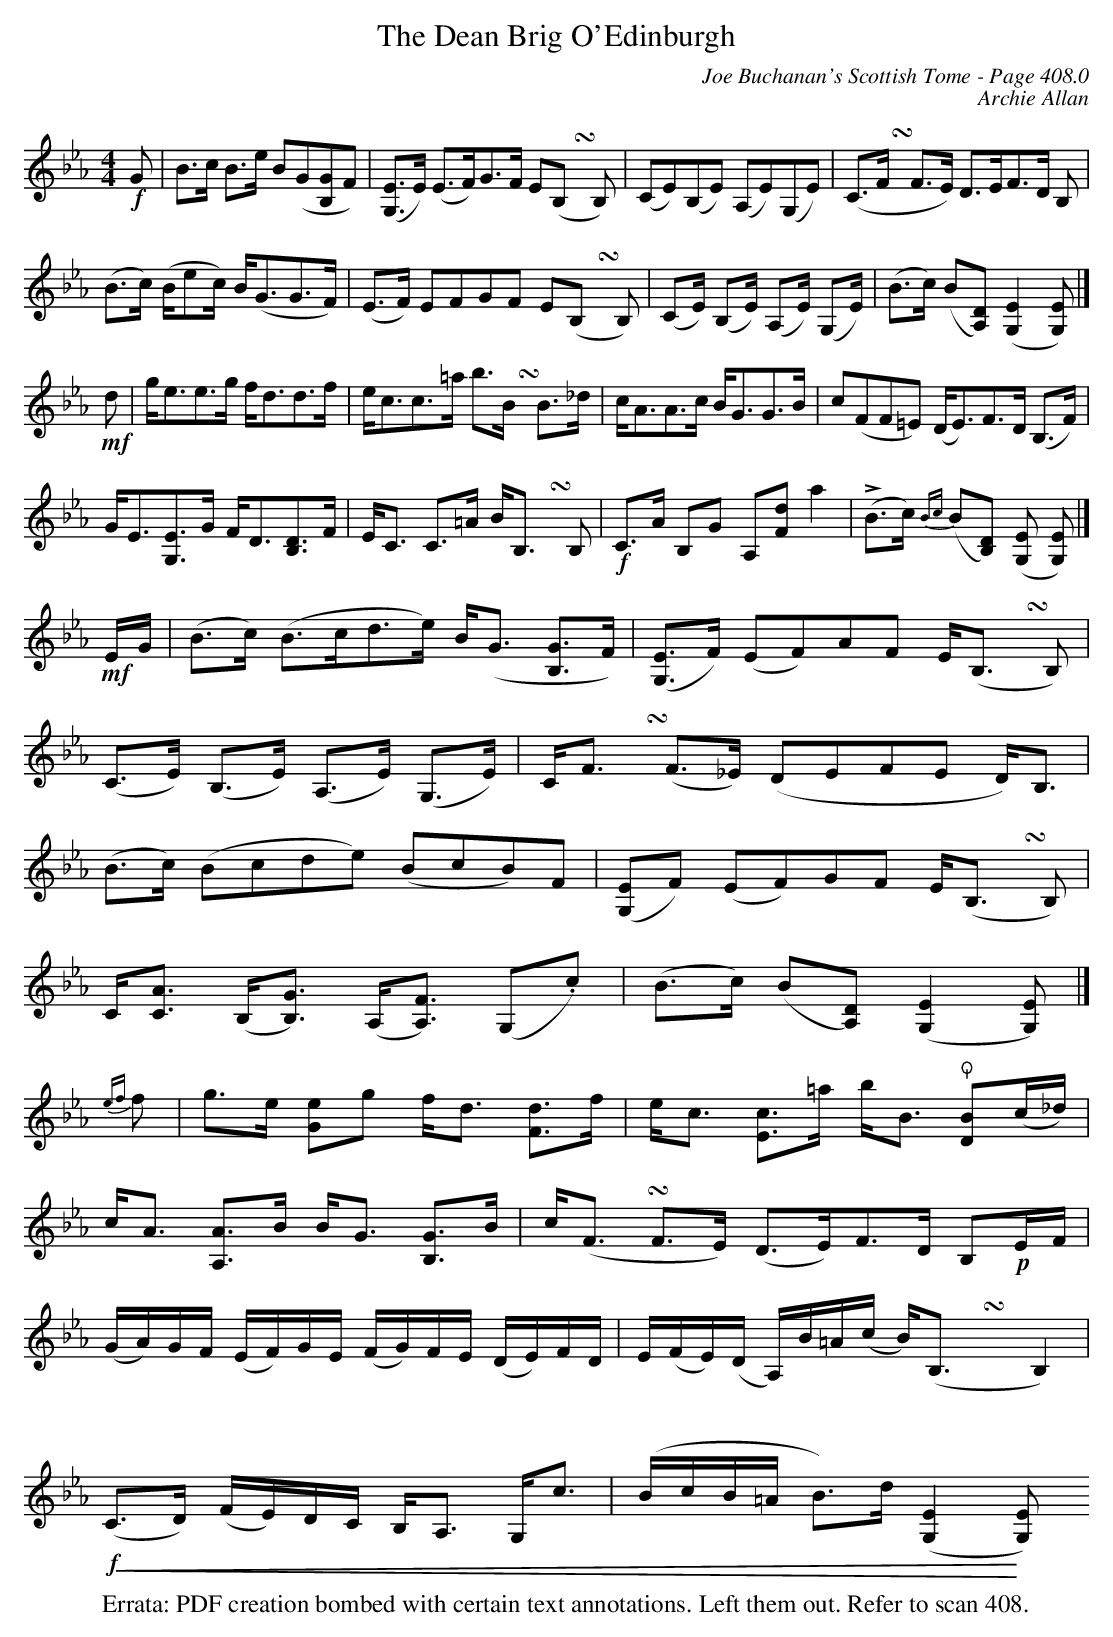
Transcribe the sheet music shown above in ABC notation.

X:1
T:Dean Brig O'Edinburgh, The
C:Joe Buchanan's Scottish Tome - Page 408.0
C:Archie Allan
L:1/8
M:4/4
K:C
M:4/4
K:Eb
!f!G | B>c B>e B(G[B,G]F) | ([G,E]>E) (E>F)G>F E(B, !turn! y B,) | (CE)(B,E) (A,E)(G,E) | (C>F !turn! y F>E) D>EF>D B, |
(B>c) (B/ec/) B<(GG>F) | (E>F) EFGF E(B, !turn! y B,) | (CE/) (B,E/) (A,E/) (G,E/) | (B>c) (B[A,D]) ([G,E]2 [G,E]) |]
!mf!d | g<ee>g f<dd>f | e<cc>=a b>B  !turn! y B>_d | c<AA>c B<GG>B | c(FF=E) (D<E)F>D (B,>F) |
G<E[G,E]>G F<D[B,D]>F | E<C C>=A B<B,  !turn! y B, | !f!C>A B,G A,[Fd] a2 | !>!(B>c) {Bc}(B[B,D]) ([G,E] [G,E]) |]
!mf!E/G/ | (B>c) (B>cd>e) B<(G [B,G]>F) | ([G,E]>F) (EF)AF E<(B, !turn! y B,) |
(C>E) (B,>E) (A,>E) (G,>E) | C<F !turn! y (F>_E) (DEFE D<)B, |
(B>c) (Bcde) (BcB)F | ([G,E]F) (EF)GF E<(B, !turn! yB,) |
C<[CA] (B,<[B,)G] (A,<[A,)F] (G,.c) | (B>c) (B[A,)D] ([G,E]2 [G,)E] |]
{ef}f | g>e [eG]g  f<d [Fd]>f | e<c [Ec]>=a b<B !snap![DB](c/_d/) |
c<A [A,A]>B B<G [B,G]>B | c<(F !turn!F>E) (D>E)F>D B,!p!E/F/ |
(G/A/)G/F/ (E/F/)G/E/ (F/G/)F/E/ (D/E/)F/D/ | E/(F/E/)(D/ A,/)B/=A/(c/ B)<(B, !turn!y50 B,2) |
!<(!!f!(C>D) (F/E/)D/C/ B,<A, G,<c | (B/c/B/=A/ B)>d (,[G,E]2 !<)![G,E])
W:Errata: PDF creation bombed with certain text annotations. Left them out. Refer to scan 408.
